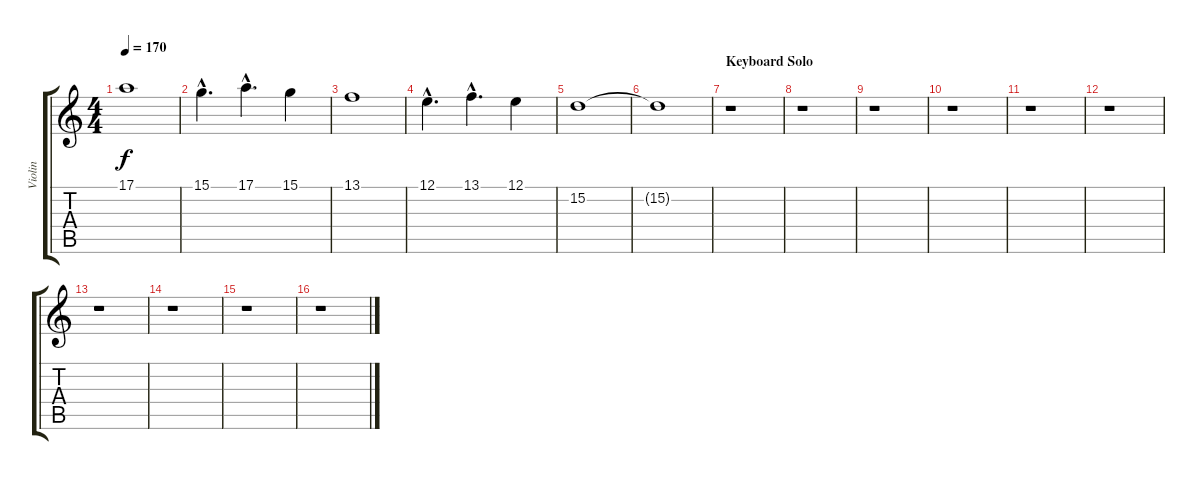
\track ("Violin" "Violin") {instrument violin}
\staff {score tabs}
\tuning (E4 B3 G3 D3 A2 E2) {hide}
\ts (4 4)
\tempo 170
\clef g2
\ks c
17.1.1{dy f} |
15.1{hac}.4{d} 17.1{hac}.4{d} 15.1.4 |
13.1.1 |
12.1{hac}.4{d} 13.1{hac}.4{d} 12.1.4 |
15.2.1 |
15.2{t}.1 |
\section ("" "Keyboard Solo")
r.1 |
r.1 |
r.1 |
r.1 |
r.1 |
r.1 |
r.1 |
r.1 |
r.1 |
r.1
